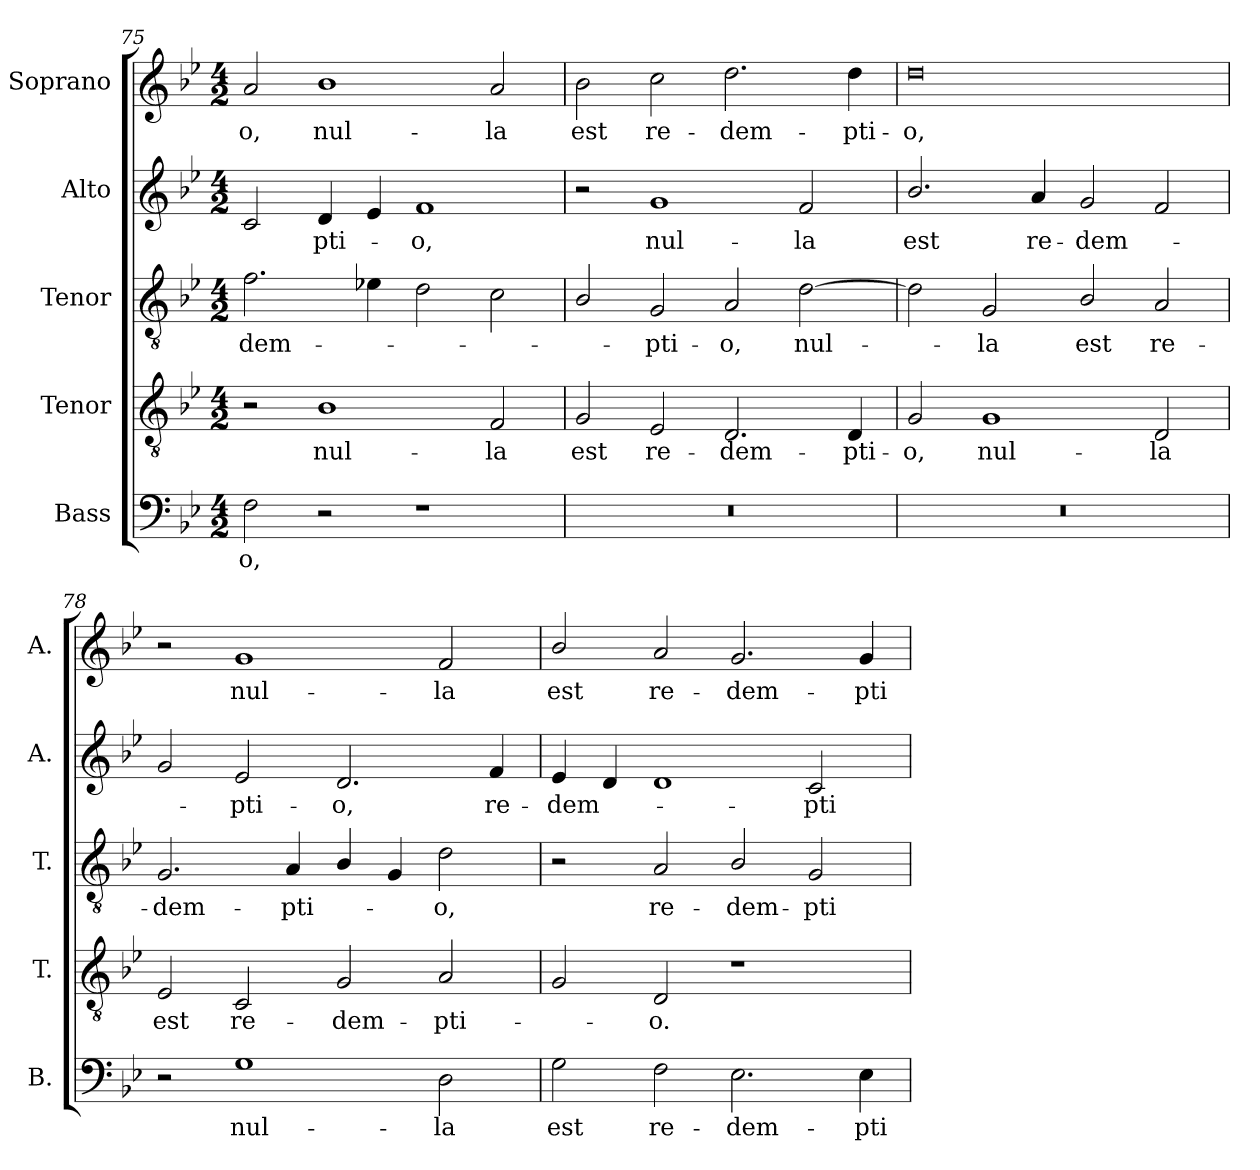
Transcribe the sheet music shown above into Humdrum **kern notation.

**kern	**text	**kern	**text	**kern	**text	**kern	**text	**kern	**text
*part5	*part5	*part4	*part4	*part3	*part3	*part2	*part2	*part1	*part1
*staff5	*staff5	*staff4	*staff4	*staff3	*staff3	*staff2	*staff2	*staff1	*staff1
*I"Bass	*	*I"Tenor	*	*I"Tenor	*	*I"Alto	*	*I"Soprano	*
*I'B.	*	*I'T.	*	*I'T.	*	*I'A.	*	*I'A.	*
!!LO:PB:g=z
*clefF4	*	*clefGv2	*	*clefGv2	*	*clefG2	*	*clefG2	*
*	*	*ITrd7c12	*	*ITrd7c12	*	*	*	*	*
*k[b-e-]	*	*k[b-e-]	*	*k[b-e-]	*	*k[b-e-]	*	*k[b-e-]	*
*B-:	*	*B-:	*	*B-:	*	*B-:	*	*B-:	*
*M4/2	*	*M4/2	*	*M4/2	*	*M4/2	*	*M4/2	*
=75	=75	=75	=75	=75	=75	=75	=75	=75	=75
!	!LO:LY:b:color=#000000	!	!	!	!	!	!	!	!
!	!	!	!	!	!LO:LY:b:color=#000000	!	!	!	!
!	!	!	!	!	!	!	!	!	!LO:LY:b:color=#000000
2Fi\	-o,	2r	.	2.Fi\	-dem-	2ci/	.	2ai/	-o,
!	!	!	!LO:LY:b:color=#000000	!	!	!	!	!	!
!	!	!	!	!	!	!	!LO:LY:b:color=#000000	!	!
!	!	!	!	!	!	!	!	!	!LO:LY:b:color=#000000
2r	.	1BB-i	nul-	.	.	4di/	-pti-	1b-i	nul-
.	.	.	.	4E-Xi\	.	4e-i/	.	.	.
!	!	!	!	!	!	!	!LO:LY:b:color=#000000	!	!
1r	.	.	.	2Di\	.	1fi	-o,	.	.
!	!	!	!LO:LY:b:color=#000000	!	!	!	!	!	!
!	!	!	!	!	!	!	!	!	!LO:LY:b:color=#000000
.	.	2FFi/	-la	2Ci\	.	.	.	2ai/	-la
=76	=76	=76	=76	=76	=76	=76	=76	=76	=76
!LO:N:vis=1	!	!	!	!	!	!	!	!	!
!	!	!	!LO:LY:b:color=#000000	!	!	!	!	!	!
!	!	!	!	!	!	!	!	!	!LO:LY:b:color=#000000
0r	.	2GGi/	est	2BB-i/	.	2r	.	2b-i\	est
!	!	!	!LO:LY:b:color=#000000	!	!	!	!	!	!
!	!	!	!	!	!LO:LY:b:color=#000000	!	!	!	!
!	!	!	!	!	!	!	!LO:LY:b:color=#000000	!	!
!	!	!	!	!	!	!	!	!	!LO:LY:b:color=#000000
.	.	2EE-i/	re-	2GGi/	-pti-	1gi	nul-	2cci\	re-
!	!	!	!LO:LY:b:color=#000000	!	!	!	!	!	!
!	!	!	!	!	!LO:LY:b:color=#000000	!	!	!	!
!	!	!	!	!	!	!	!	!	!LO:LY:b:color=#000000
.	.	2.DDi/	-dem-	2AAi/	-o,	.	.	2.ddi\	-dem-
!	!	!	!	!	!LO:LY:b:color=#000000	!	!	!	!
!	!	!	!	!	!	!	!LO:LY:b:color=#000000	!	!
.	.	.	.	[2Di\	nul-	2fi/	-la	.	.
!	!	!	!LO:LY:b:color=#000000	!	!	!	!	!	!
!	!	!	!	!	!	!	!	!	!LO:LY:b:color=#000000
.	.	4DDi/	-pti-	.	.	.	.	4ddi\	-pti-
=77	=77	=77	=77	=77	=77	=77	=77	=77	=77
!LO:N:vis=1	!	!	!	!	!	!	!	!	!
!	!	!	!LO:LY:b:color=#000000	!	!	!	!	!	!
!	!	!	!	!	!	!	!LO:LY:b:color=#000000	!	!
!	!	!	!	!	!	!	!	!	!LO:LY:b:color=#000000
0r	.	2GGi/	-o,	2Di\]	.	2.b-i/	est	0ddi	-o,
!	!	!	!LO:LY:b:color=#000000	!	!	!	!	!	!
!	!	!	!	!	!LO:LY:b:color=#000000	!	!	!	!
.	.	1GGi	nul-	2GGi/	-la	.	.	.	.
!	!	!	!	!	!	!	!LO:LY:b:color=#000000	!	!
.	.	.	.	.	.	4ai/	re-	.	.
!	!	!	!	!	!LO:LY:b:color=#000000	!	!	!	!
!	!	!	!	!	!	!	!LO:LY:b:color=#000000	!	!
.	.	.	.	2BB-i/	est	2gi/	-dem-	.	.
!	!	!	!LO:LY:b:color=#000000	!	!	!	!	!	!
!	!	!	!	!	!LO:LY:b:color=#000000	!	!	!	!
.	.	2DDi/	-la	2AAi/	re-	2fi/	.	.	.
=78	=78	=78	=78	=78	=78	=78	=78	=78	=78
!	!	!	!LO:LY:b:color=#000000	!	!	!	!	!	!
!	!	!	!	!	!LO:LY:b:color=#000000	!	!	!	!
2r	.	2EE-i/	est	2.GGi/	-dem-	2gi/	.	2r	.
!	!LO:LY:b:color=#000000	!	!	!	!	!	!	!	!
!	!	!	!LO:LY:b:color=#000000	!	!	!	!	!	!
!	!	!	!	!	!	!	!LO:LY:b:color=#000000	!	!
!	!	!	!	!	!	!	!	!	!LO:LY:b:color=#000000
1Gi	nul-	2CCi/	re-	.	.	2e-i/	-pti-	1gi	nul-
!	!	!	!	!	!LO:LY:b:color=#000000	!	!	!	!
.	.	.	.	4AAi/	-pti-	.	.	.	.
!	!	!	!LO:LY:b:color=#000000	!	!	!	!	!	!
!	!	!	!	!	!	!	!LO:LY:b:color=#000000	!	!
.	.	2GGi/	-dem-	4BB-i/	.	2.di/	-o,	.	.
.	.	.	.	4GGi/	.	.	.	.	.
!	!LO:LY:b:color=#000000	!	!	!	!	!	!	!	!
!	!	!	!LO:LY:b:color=#000000	!	!	!	!	!	!
!	!	!	!	!	!LO:LY:b:color=#000000	!	!	!	!
!	!	!	!	!	!	!	!	!	!LO:LY:b:color=#000000
2Di\	-la	2AAi/	-pti-	2Di\	-o,	.	.	2fi/	-la
!	!	!	!	!	!	!	!LO:LY:b:color=#000000	!	!
.	.	.	.	.	.	4fi/	re-	.	.
=79	=79	=79	=79	=79	=79	=79	=79	=79	=79
!	!LO:LY:b:color=#000000	!	!	!	!	!	!	!	!
!	!	!	!	!	!	!	!LO:LY:b:color=#000000	!	!
!	!	!	!	!	!	!	!	!	!LO:LY:b:color=#000000
2Gi\	est	2GGi/	.	2r	.	4e-i/	-dem-	2b-i/	est
.	.	.	.	.	.	4di/	.	.	.
!	!LO:LY:b:color=#000000	!	!	!	!	!	!	!	!
!	!	!	!LO:LY:b:color=#000000	!	!	!	!	!	!
!	!	!	!	!	!LO:LY:b:color=#000000	!	!	!	!
!	!	!	!	!	!	!	!	!	!LO:LY:b:color=#000000
2Fi\	re-	2DDi/	-o.	2AAi/	re-	1di	.	2ai/	re-
!	!LO:LY:b:color=#000000	!	!	!	!	!	!	!	!
!	!	!	!	!	!LO:LY:b:color=#000000	!	!	!	!
!	!	!	!	!	!	!	!	!	!LO:LY:b:color=#000000
2.E-i\	-dem-	1r	.	2BB-i/	-dem-	.	.	2.gi/	-dem-
!	!	!	!	!	!LO:LY:b:color=#000000	!	!	!	!
!	!	!	!	!	!	!	!LO:LY:b:color=#000000	!	!
.	.	.	.	2GGi/	-pti-	2ci/	-pti-	.	.
!	!LO:LY:b:color=#000000	!	!	!	!	!	!	!	!
!	!	!	!	!	!	!	!	!	!LO:LY:b:color=#000000
4E-i\	-pti-	.	.	.	.	.	.	4gi/	-pti-
=	=	=	=	=	=	=	=	=	=
*-	*-	*-	*-	*-	*-	*-	*-	*-	*-
